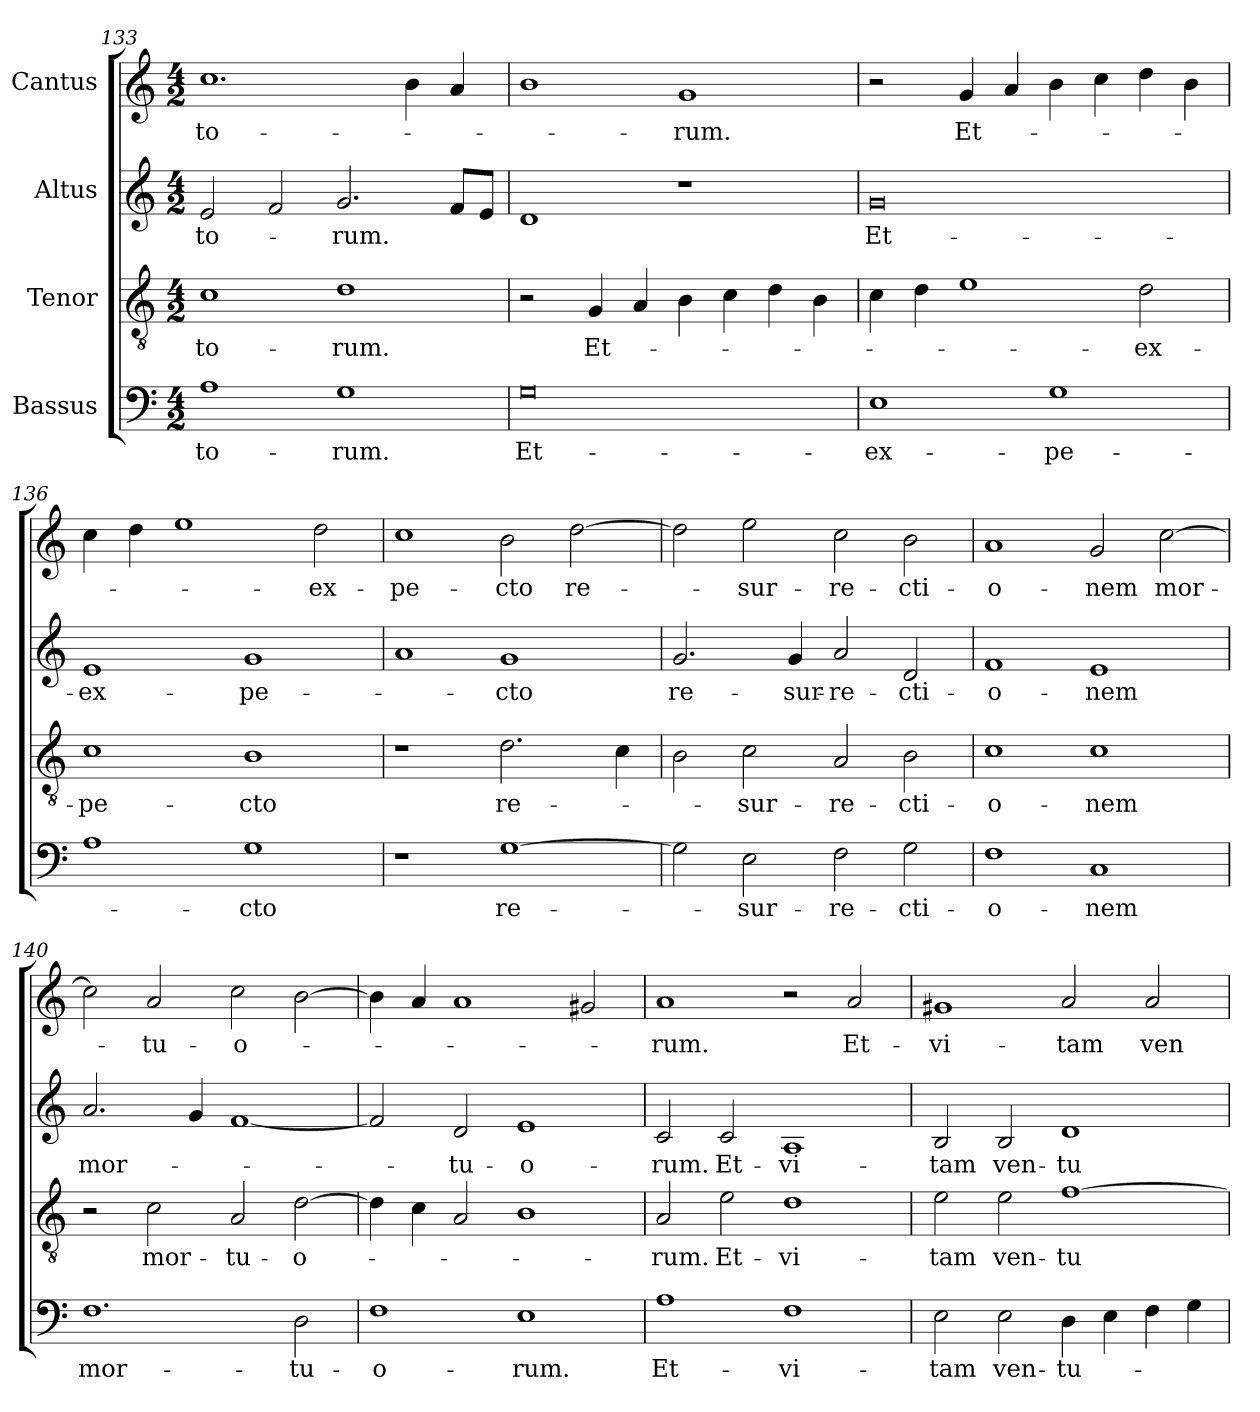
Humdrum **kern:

**kern	**text	**kern	**text	**kern	**text	**kern	**text
*part4	*part4	*part3	*part3	*part2	*part2	*part1	*part1
*staff4	*staff4	*staff3	*staff3	*staff2	*staff2	*staff1	*staff1
*I"Bassus	*	*I"Tenor	*	*I"Altus	*	*I"Cantus	*
*clefF4	*	*clefGv2	*	*clefG2	*	*clefG2	*
*k[]	*	*k[]	*	*k[]	*	*k[]	*
*M4/2	*	*M4/2	*	*M4/2	*	*M4/2	*
=133	=133	=133	=133	=133	=133	=133	=133
1A\	-to-	1c\	-to-	2e/	-to-	1.cc\	-to-
.	.	.	.	2f/	.	.	.
1G\	-rum.	1d\	-rum.	2.g/	-rum.	.	.
.	.	.	.	.	.	4b\	.
.	.	.	.	8f/L	.	4a/	.
.	.	.	.	8e/J	.	.	.
=134	=134	=134	=134	=134	=134	=134	=134
0G\	Et-	2r	.	1d/	.	1b\	.
.	.	4G/	Et-	.	.	.	.
.	.	4A/	.	.	.	.	.
.	.	4B\	.	1r	.	1g/	-rum.
.	.	4c\	.	.	.	.	.
.	.	4d\	.	.	.	.	.
.	.	4B\	.	.	.	.	.
=135	=135	=135	=135	=135	=135	=135	=135
1E\	ex-	4c\	.	0g/	Et-	2r	.
.	.	4d\	.	.	.	.	.
.	.	1e\	.	.	.	4g/	Et-
.	.	.	.	.	.	4a/	.
1G\	-pe-	.	.	.	.	4b\	.
.	.	.	.	.	.	4cc\	.
.	.	2d\	ex-	.	.	4dd\	.
.	.	.	.	.	.	4b\	.
=136	=136	=136	=136	=136	=136	=136	=136
1A\	.	1c\	-pe-	1e/	ex-	4cc\	.
.	.	.	.	.	.	4dd\	.
.	.	.	.	.	.	1ee\	.
1G\	-cto	1B\	-cto	1g/	-pe-	.	.
.	.	.	.	.	.	2dd\	ex-
=137	=137	=137	=137	=137	=137	=137	=137
1r	.	1r	.	1a/	.	1cc\	-pe-
[1G\	re-	2.d\	re-	1g/	-cto	2b\	-cto
.	.	.	.	.	.	[2dd\	re-
.	.	4c\	.	.	.	.	.
=138	=138	=138	=138	=138	=138	=138	=138
2G\]	.	2B\	.	2.g/	re-	2dd\]	.
2E\	-sur-	2c\	-sur-	.	.	2ee\	-sur-
.	.	.	.	4g/	-sur-	.	.
2F\	-re-	2A/	-re-	2a/	-re-	2cc\	-re-
2G\	-cti-	2B\	-cti-	2d/	-cti-	2b\	-cti-
=139	=139	=139	=139	=139	=139	=139	=139
1F\	-o-	1c\	-o-	1f/	-o-	1a/	-o-
1C/	-nem	1c\	-nem	1e/	-nem	2g/	-nem
.	.	.	.	.	.	[2cc\	mor-
=140	=140	=140	=140	=140	=140	=140	=140
1.F\	mor-	2r	.	2.a/	mor-	2cc\]	.
.	.	2c\	mor-	.	.	2a/	-tu-
.	.	.	.	4g/	.	.	.
.	.	2A/	-tu-	[1f/	.	2cc\	-o-
2D\	-tu-	[2d\	-o-	.	.	[2b\	.
=141	=141	=141	=141	=141	=141	=141	=141
1F\	-o-	4d\]	.	2f/]	.	4b\]	.
.	.	4c\	.	.	.	4a/	.
.	.	2A/	.	2d/	-tu-	1a/	.
1E\	-rum.	1B\	.	1e/	-o-	.	.
.	.	.	.	.	.	2g#X/	.
=142	=142	=142	=142	=142	=142	=142	=142
1A\	Et-	2A/	-rum.	2c/	-rum.	1a/	-rum.
.	.	2e\	Et-	2c/	Et-	.	.
1F\	vi-	1d\	vi-	1A/	vi-	2r	.
.	.	.	.	.	.	2a/	Et-
=143	=143	=143	=143	=143	=143	=143	=143
2E\	-tam	2e\	-tam	2B/	-tam	1g#X/	vi-
2E\	ven-	2e\	ven-	2B/	ven-	.	.
4D\	-tu-	[1f\	-tu-	1d/	-tu-	2a/	-tam
4E\	.	.	.	.	.	.	.
4F\	.	.	.	.	.	2a/	ven-
4G\	.	.	.	.	.	.	.
=	=	=	=	=	=	=	=
*-	*-	*-	*-	*-	*-	*-	*-
